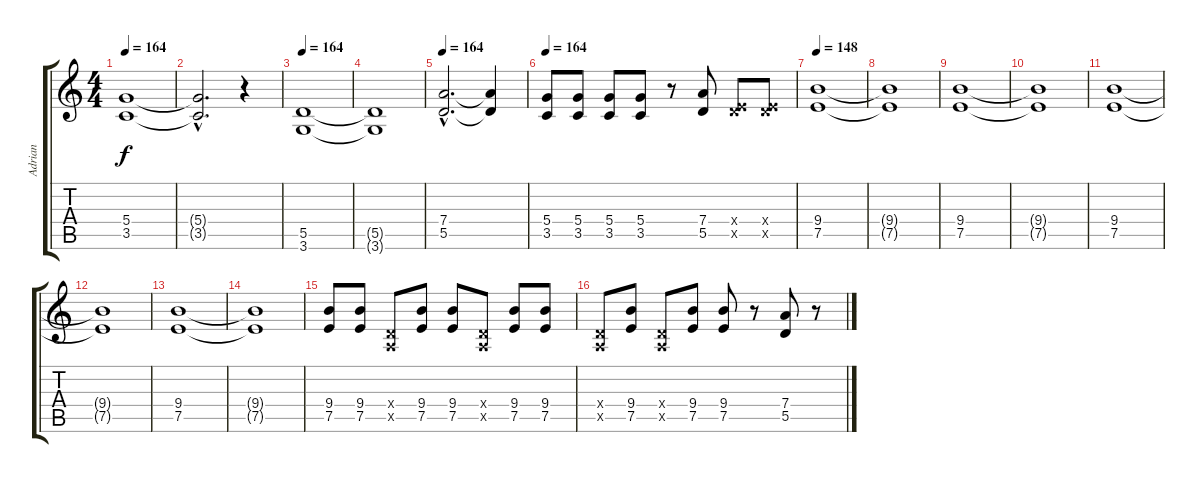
\track ("Adrian" "Adrian") {instrument distortionguitar}
\staff {score tabs}
\tuning (E4 B3 G3 D3 A2 E2) {hide}
\ts (4 4)
\tempo 164
\clef g2
\ks c
(5.4 3.5).1{dy f} |
(5.4{hac t} 3.5{hac t}).2{d} r.4 |
\tempo 164
(5.5 3.6).1 |
(5.5{t} 3.6{t}).1 |
\tempo 164
(7.4{hac} 5.5{hac}).2{d} (7.4{t} 5.5{t}).4 |
\tempo 164
(5.4 3.5).8 (5.4 3.5).8 (5.4 3.5).8 (5.4 3.5).8 r.8 (7.4 5.5).8 (0.4{x} 7.5{x}).8 (0.4{x} 7.5{x}).8 |
\tempo 148
(9.4 7.5).1 |
(9.4{t} 7.5{t}).1 |
(9.4 7.5).1 |
(9.4{t} 7.5{t}).1 |
(9.4 7.5).1 |
(9.4{t} 7.5{t}).1 |
(9.4 7.5).1 |
(9.4{t} 7.5{t}).1 |
(9.4 7.5).8 (9.4 7.5).8 (0.4{x} 0.5{x}).8 (9.4 7.5).8 (9.4 7.5).8 (0.4{x} 0.5{x}).8 (9.4 7.5).8 (9.4 7.5).8 |
(0.4{x} 0.5{x}).8 (9.4 7.5).8 (0.4{x} 0.5{x}).8 (9.4 7.5).8 (9.4 7.5).8 r.8 (7.4 5.5).8 r.8
